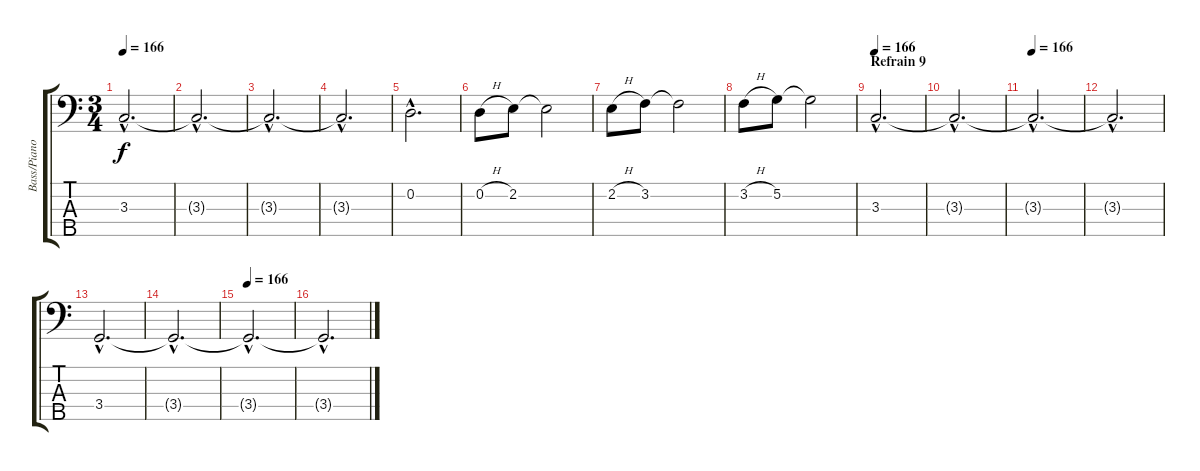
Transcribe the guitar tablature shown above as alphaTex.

\track ("Bass/Piano" "Bass/Piano") {instrument electricbassfinger}
\staff {score tabs}
\tuning (G2 D2 A1 E1 B0) {hide}
\ts (3 4)
\tempo 166
\clef f4
\ks c
3.3{hac}.2{d dy f} |
3.3{hac t}.2{d} |
3.3{hac t}.2{d} |
3.3{hac t}.2{d} |
0.2{hac}.2{d} |
0.2{h}.8 2.2.8 2.2{t}.2 |
2.2{h}.8 3.2.8 3.2{t}.2 |
3.2{h}.8 5.2.8 5.2{t}.2 |
\section ("" "Refrain 9")
\tempo 166
3.3{hac}.2{d} |
3.3{hac t}.2{d} |
\tempo 166
3.3{hac t}.2{d} |
3.3{hac t}.2{d} |
3.4{hac}.2{d} |
3.4{hac t}.2{d} |
\tempo 166
3.4{hac t}.2{d} |
3.4{hac t}.2{d}
